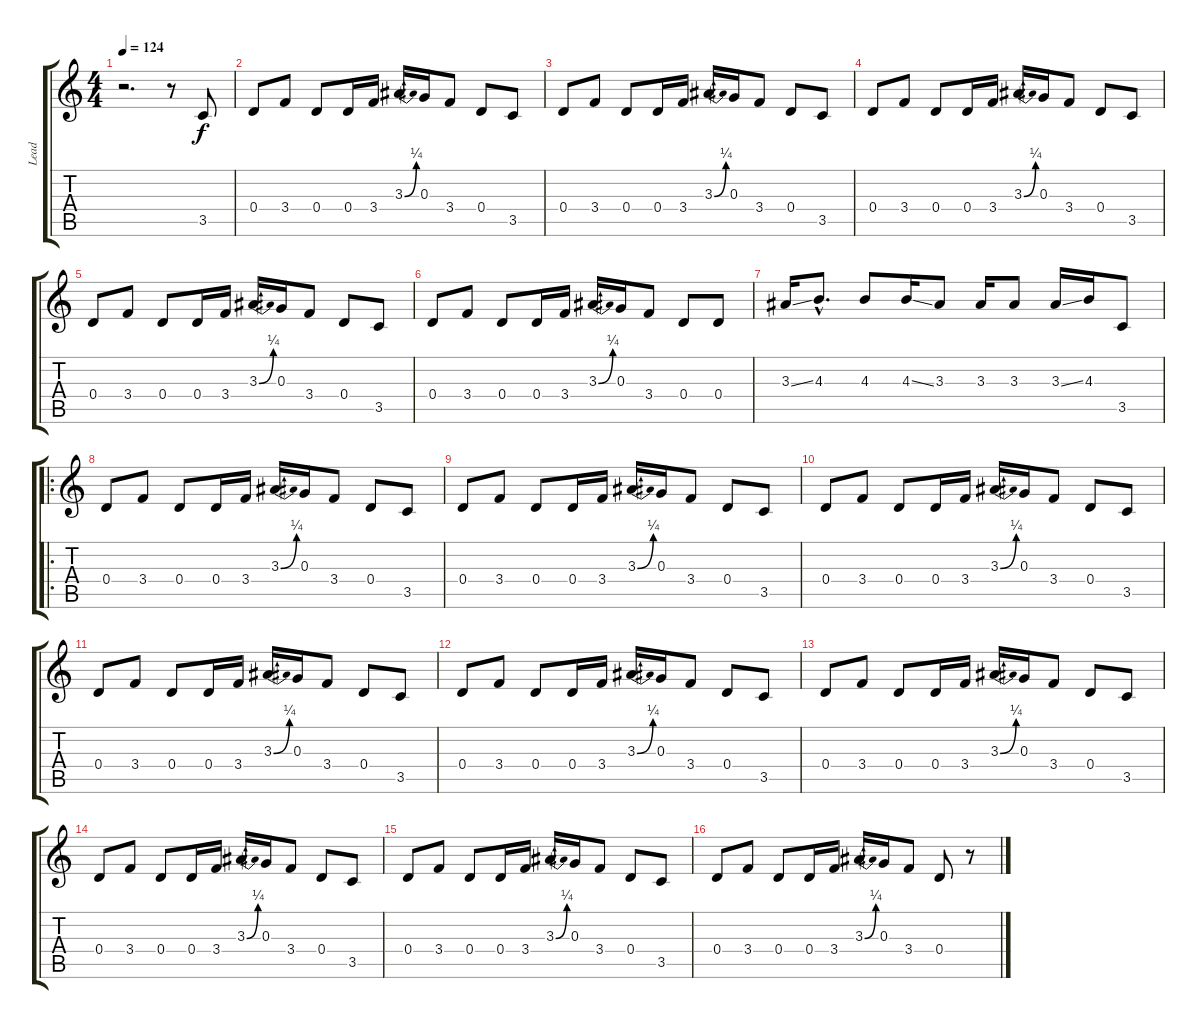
\track ("Lead" "Lead") {instrument overdrivenguitar}
\staff {score tabs}
\tuning (E4 B3 G3 D3 A2 D2) {hide}
\ts (4 4)
\tempo 124
\clef g2
\ks c
r.2{d dy f instrument overdrivenguitar} r.8 3.5.8 |
0.4.8 3.4.8 0.4.8 0.4.16 3.4.16 3.3{be (bend 0 0 60 1)}.16 0.3.16 3.4.8 0.4.8 3.5.8 |
0.4.8 3.4.8 0.4.8 0.4.16 3.4.16 3.3{be (bend 0 0 60 1)}.16 0.3.16 3.4.8 0.4.8 3.5.8 |
0.4.8 3.4.8 0.4.8 0.4.16 3.4.16 3.3{be (bend 0 0 60 1)}.16 0.3.16 3.4.8 0.4.8 3.5.8 |
0.4.8 3.4.8 0.4.8 0.4.16 3.4.16 3.3{be (bend 0 0 60 1)}.16 0.3.16 3.4.8 0.4.8 3.5.8 |
0.4.8 3.4.8 0.4.8 0.4.16 3.4.16 3.3{be (bend 0 0 60 1)}.16 0.3.16 3.4.8 0.4.8 0.4.8 |
3.3{ss}.16 4.3{hac}.8{d} 4.3.8 4.3{ss}.16 3.3.8 3.3.16 3.3.8 3.3{ss}.16 4.3.16 3.5.8 |
\ro
0.4.8 3.4.8 0.4.8 0.4.16 3.4.16 3.3{be (bend 0 0 60 1)}.16 0.3.16 3.4.8 0.4.8 3.5.8 |
0.4.8 3.4.8 0.4.8 0.4.16 3.4.16 3.3{be (bend 0 0 60 1)}.16 0.3.16 3.4.8 0.4.8 3.5.8 |
0.4.8 3.4.8 0.4.8 0.4.16 3.4.16 3.3{be (bend 0 0 60 1)}.16 0.3.16 3.4.8 0.4.8 3.5.8 |
0.4.8 3.4.8 0.4.8 0.4.16 3.4.16 3.3{be (bend 0 0 60 1)}.16 0.3.16 3.4.8 0.4.8 3.5.8 |
0.4.8 3.4.8 0.4.8 0.4.16 3.4.16 3.3{be (bend 0 0 60 1)}.16 0.3.16 3.4.8 0.4.8 3.5.8 |
0.4.8 3.4.8 0.4.8 0.4.16 3.4.16 3.3{be (bend 0 0 60 1)}.16 0.3.16 3.4.8 0.4.8 3.5.8 |
0.4.8 3.4.8 0.4.8 0.4.16 3.4.16 3.3{be (bend 0 0 60 1)}.16 0.3.16 3.4.8 0.4.8 3.5.8 |
0.4.8 3.4.8 0.4.8 0.4.16 3.4.16 3.3{be (bend 0 0 60 1)}.16 0.3.16 3.4.8 0.4.8 3.5.8 |
0.4.8 3.4.8 0.4.8 0.4.16 3.4.16 3.3{be (bend 0 0 60 1)}.16 0.3.16 3.4.8 0.4.8 r.8
